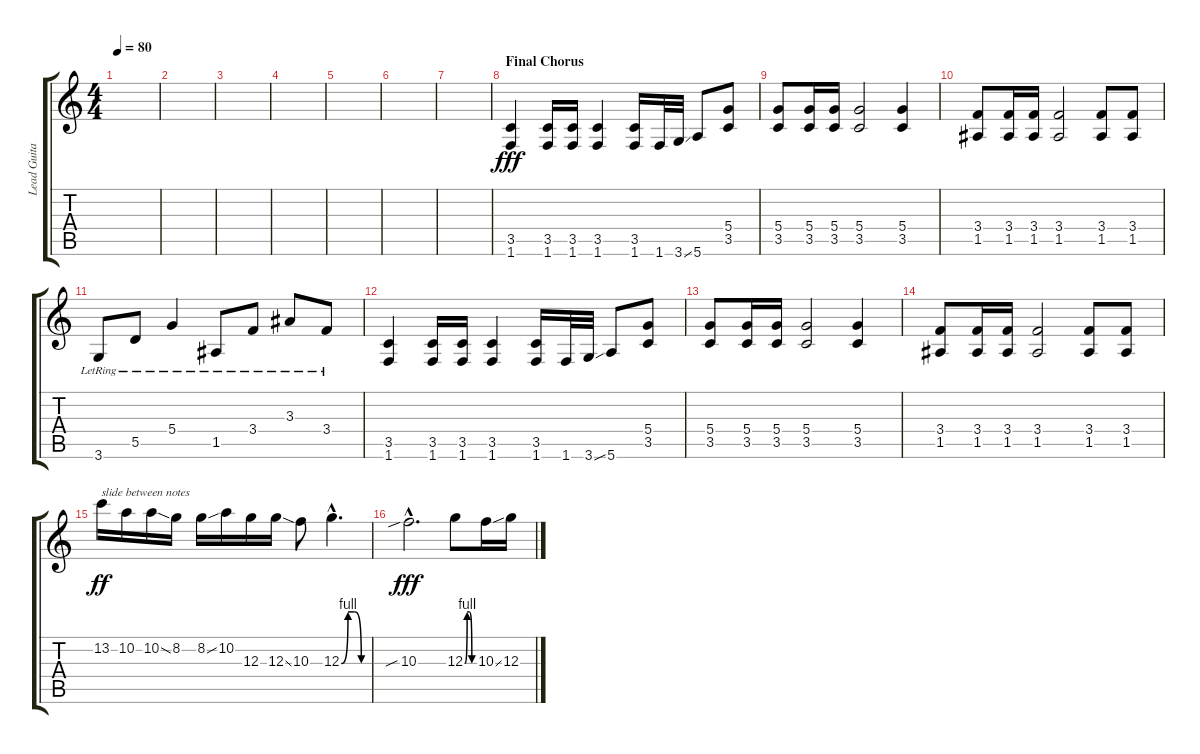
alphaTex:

\track ("Lead Guitar" "Lead Guita") {instrument distortionguitar}
\staff {score tabs}
\tuning (E4 B3 G3 D3 A2 E2) {hide}
\ts (4 4)
\tempo 80
\clef g2
\ks c
|
|
|
|
|
|
|
\section ("" "Final Chorus")
(3.5 1.6).4{dy fff} (3.5 1.6).16 (3.5 1.6).16 (3.5 1.6).4 (3.5 1.6).16 1.6.32 3.6{ss}.32 5.6.8 (5.4 3.5).8 |
(5.4 3.5).8 (5.4 3.5).16 (5.4 3.5).16 (5.4 3.5).2 (5.4 3.5).4 |
(3.4 1.5).8 (3.4 1.5).16 (3.4 1.5).16 (3.4 1.5).2 (3.4 1.5).8 (3.4 1.5).8 |
3.6{lr}.8 5.5{lr}.8 5.4{lr}.4 1.5{lr}.8 3.4{lr}.8 3.3{lr}.8 3.4{lr}.8 |
(3.5 1.6).4 (3.5 1.6).16 (3.5 1.6).16 (3.5 1.6).4 (3.5 1.6).16 1.6.32 3.6{ss}.32 5.6.8 (5.4 3.5).8 |
(5.4 3.5).8 (5.4 3.5).16 (5.4 3.5).16 (5.4 3.5).2 (5.4 3.5).4 |
(3.4 1.5).8 (3.4 1.5).16 (3.4 1.5).16 (3.4 1.5).2 (3.4 1.5).8 (3.4 1.5).8 |
13.2.16{txt "slide between notes" dy ff} 10.2.16 10.2{ss}.16 8.2.16 8.2{ss}.16 10.2.16 12.3.16 12.3{ss}.16 10.3.8 12.3{be (custom 0 0 15 4 30 4 45 0 60 0) hac}.4{d} |
10.3{sib hac}.2{d dy fff} 12.3{be (custom 0 0 15 4 30 4 45 0 60 0)}.8 10.3{ss}.16 12.3.16
